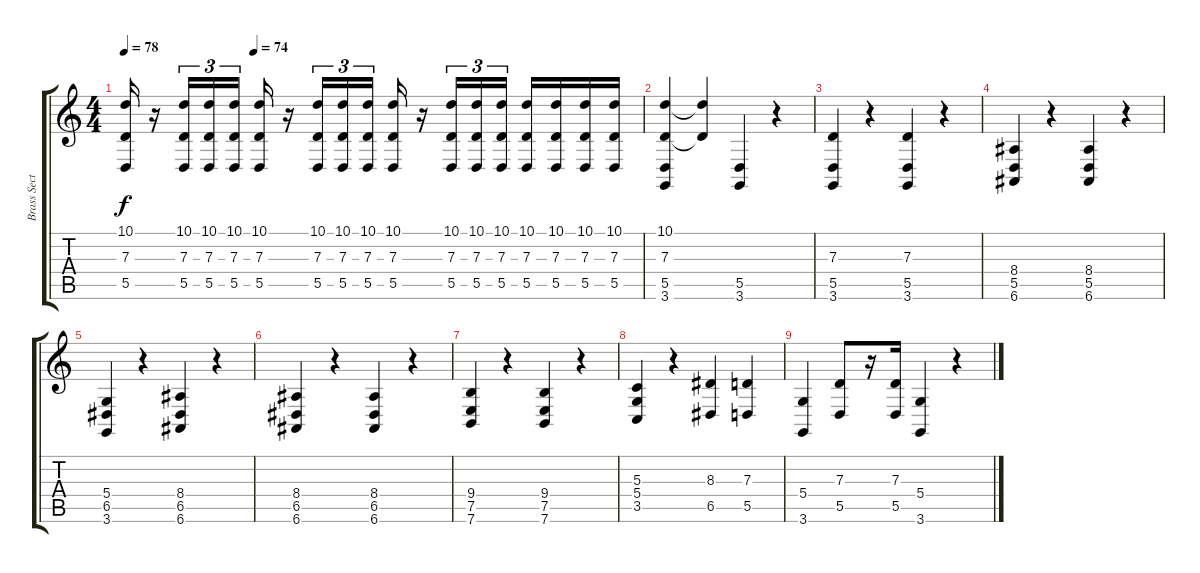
\track ("Brass Section" "Brass Sect") {instrument brasssection}
\staff {score tabs}
\tuning (E4 B3 G3 D3 A2 E2) {hide}
\ts (4 4)
\tempo 78
\tempo (74 0.25)
\clef g2
\ks c
(10.1 7.3 5.5).16{dy f} r.16 (10.1 7.3 5.5).16{tu (3 2)} (10.1 7.3 5.5).16{tu (3 2)} (10.1 7.3 5.5).16{tu (3 2)} (10.1 7.3 5.5).16 r.16 (10.1 7.3 5.5).16{tu (3 2)} (10.1 7.3 5.5).16{tu (3 2)} (10.1 7.3 5.5).16{tu (3 2)} (10.1 7.3 5.5).16 r.16 (10.1 7.3 5.5).16{tu (3 2)} (10.1 7.3 5.5).16{tu (3 2)} (10.1 7.3 5.5).16{tu (3 2)} (10.1 7.3 5.5).16 (10.1 7.3 5.5).16 (10.1 7.3 5.5).16 (10.1 7.3 5.5).16 |
(10.1 7.3 5.5 3.6).4 (10.1{t} 7.3{t}).4 (5.5 3.6).4 r.4 |
(7.3 5.5 3.6).4 r.4 (7.3 5.5 3.6).4 r.4 |
(8.4 5.5 6.6).4 r.4 (8.4 5.5 6.6).4 r.4 |
(5.4 6.5 3.6).4 r.4 (8.4 6.5 6.6).4 r.4 |
(8.4 6.5 6.6).4 r.4 (8.4 6.5 6.6).4 r.4 |
(9.4 7.5 7.6).4 r.4 (9.4 7.5 7.6).4 r.4 |
(5.3 5.4 3.5).4 r.4 (8.3 6.5).4 (7.3 5.5).4 |
(5.4 3.6).4 (7.3 5.5).8 r.16 (7.3 5.5).16 (5.4 3.6).4 r.4
